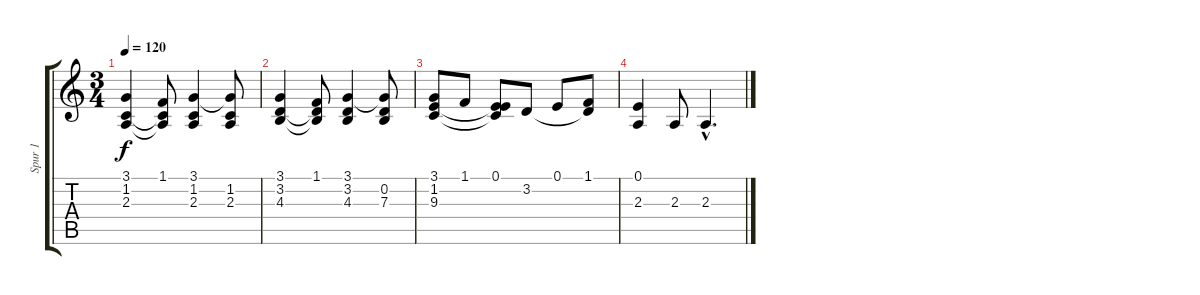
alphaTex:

\track ("Spur 1" "Spur 1") {instrument electricpiano2}
\staff {score tabs}
\tuning (E4 B3 G3 D3 A2 E2) {hide}
\ts (3 4)
\tempo 120
\clef g2
\ks c
(3.1 1.2 2.3).4{dy f} (1.1 1.2{t} 2.3{t}).8 (3.1 1.2 2.3).4 (3.1{t} 1.2 2.3).8 |
(3.1 3.2 4.3).4 (1.1 3.2{t} 4.3{t}).8 (3.1 3.2 4.3).4 (3.1{t} 0.2 7.3).8 |
(3.1 1.2 9.3).8 1.1.8 (0.1 1.2{t} 9.3{t}).8 3.2.8 0.1.8 (1.1 3.2{t}).8 |
(0.1 2.3).4 2.3.8 2.3{hac}.4{d}
